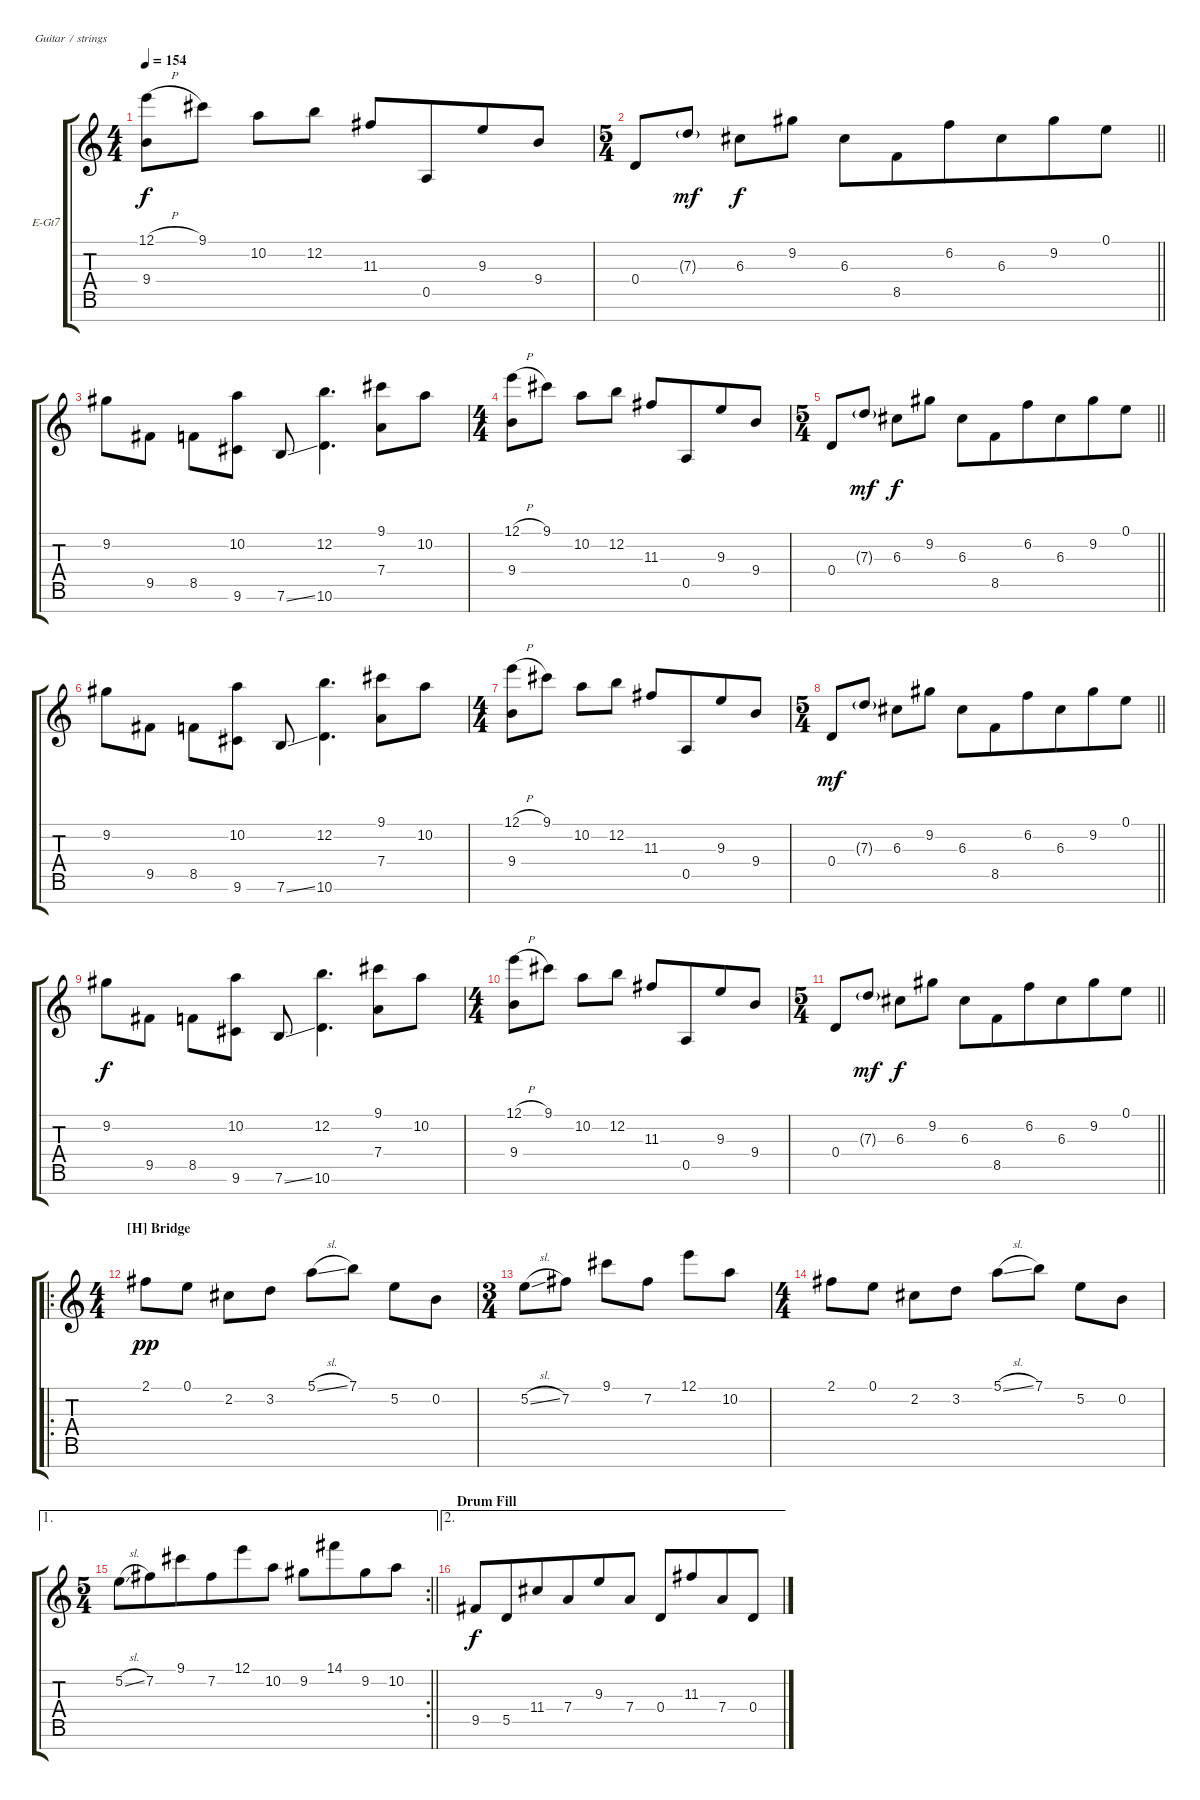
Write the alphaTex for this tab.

\bracketExtendMode groupsimilarinstruments
\firstSystemTrackNameOrientation horizontal
\otherSystemsTrackNameOrientation horizontal
\track ("Tosin Abasi - Lead" "E-Gt7") {instrument distortionguitar}
\staff {score tabs}
\tuning (E4 B3 G3 D3 A2 E2 B1)
\ts (4 4)
\beaming (8 2 2 4)
\tempo 154
\clef g2
\ks c
(12.1{h} 9.4).8{dy f} 9.1.8 10.2.8 12.2.8 11.3.8 0.5.8 9.3.8 9.4.8 |
\ts (5 4)
\beaming (8 2 2 6)
\barLineRight lightlight
0.4.8 7.3{g}.8{dy mf} 6.3.8{dy f} 9.2.8 6.3.8 8.5.8 6.2.8 6.3.8 9.2.8 0.1.8 |
9.2.8 9.5.8 8.5.8 (10.2 9.6).8 7.6{ss}.8 (12.2 10.6).4{d} (9.1 7.4).8 10.2.8 |
\ts (4 4)
\beaming (8 2 2 4)
(12.1{h} 9.4).8 9.1.8 10.2.8 12.2.8 11.3.8 0.5.8 9.3.8 9.4.8 |
\ts (5 4)
\beaming (8 2 2 6)
\barLineRight lightlight
0.4.8 7.3{g}.8{dy mf} 6.3.8{dy f} 9.2.8 6.3.8 8.5.8 6.2.8 6.3.8 9.2.8 0.1.8 |
9.2.8 9.5.8 8.5.8 (10.2 9.6).8 7.6{ss}.8 (12.2 10.6).4{d} (9.1 7.4).8 10.2.8 |
\ts (4 4)
\beaming (8 2 2 4)
(12.1{h} 9.4).8 9.1.8 10.2.8 12.2.8 11.3.8 0.5.8 9.3.8 9.4.8 |
\ts (5 4)
\beaming (8 2 2 6)
\barLineRight lightlight
0.4.8{dy mf} 7.3{g}.8 6.3.8 9.2.8 6.3.8 8.5.8 6.2.8 6.3.8 9.2.8 0.1.8 |
9.2.8{dy f} 9.5.8 8.5.8 (10.2 9.6).8 7.6{ss}.8 (12.2 10.6).4{d} (9.1 7.4).8 10.2.8 |
\ts (4 4)
\beaming (8 2 2 4)
(12.1{h} 9.4).8 9.1.8 10.2.8 12.2.8 11.3.8 0.5.8 9.3.8 9.4.8 |
\ts (5 4)
\beaming (8 2 2 6)
\barLineRight lightlight
0.4.8 7.3{g}.8{dy mf} 6.3.8{dy f} 9.2.8 6.3.8 8.5.8 6.2.8 6.3.8 9.2.8 0.1.8 |
\ro
\ts (4 4)
\beaming (8 2 2 2 2)
\section ("H" "Bridge")
2.1.8{dy pp} 0.1.8 2.2.8 3.2.8 5.1{sl}.8 7.1.8 5.2.8 0.2.8 |
\ts (3 4)
\beaming (8 2 2 2)
5.2{sl}.8 7.2.8 9.1.8 7.2.8 12.1.8 10.2.8 |
\ts (4 4)
\beaming (8 2 2 2 2)
2.1.8 0.1.8 2.2.8 3.2.8 5.1{sl}.8 7.1.8 5.2.8 0.2.8 |
\ae 1
\rc 2
\ts (5 4)
\beaming (8 6 4)
\barLineRight lightlight
5.2{sl}.8 7.2.8 9.1.8 7.2.8 12.1.8 10.2.8 9.2.8 14.1.8 9.2.8 10.2.8 |
\ae 2
\section ("" "Drum Fill")
9.5.8{dy f} 5.5.8 11.4.8 7.4.8 9.3.8 7.4.8 0.4.8 11.3.8 7.4.8 0.4.8
